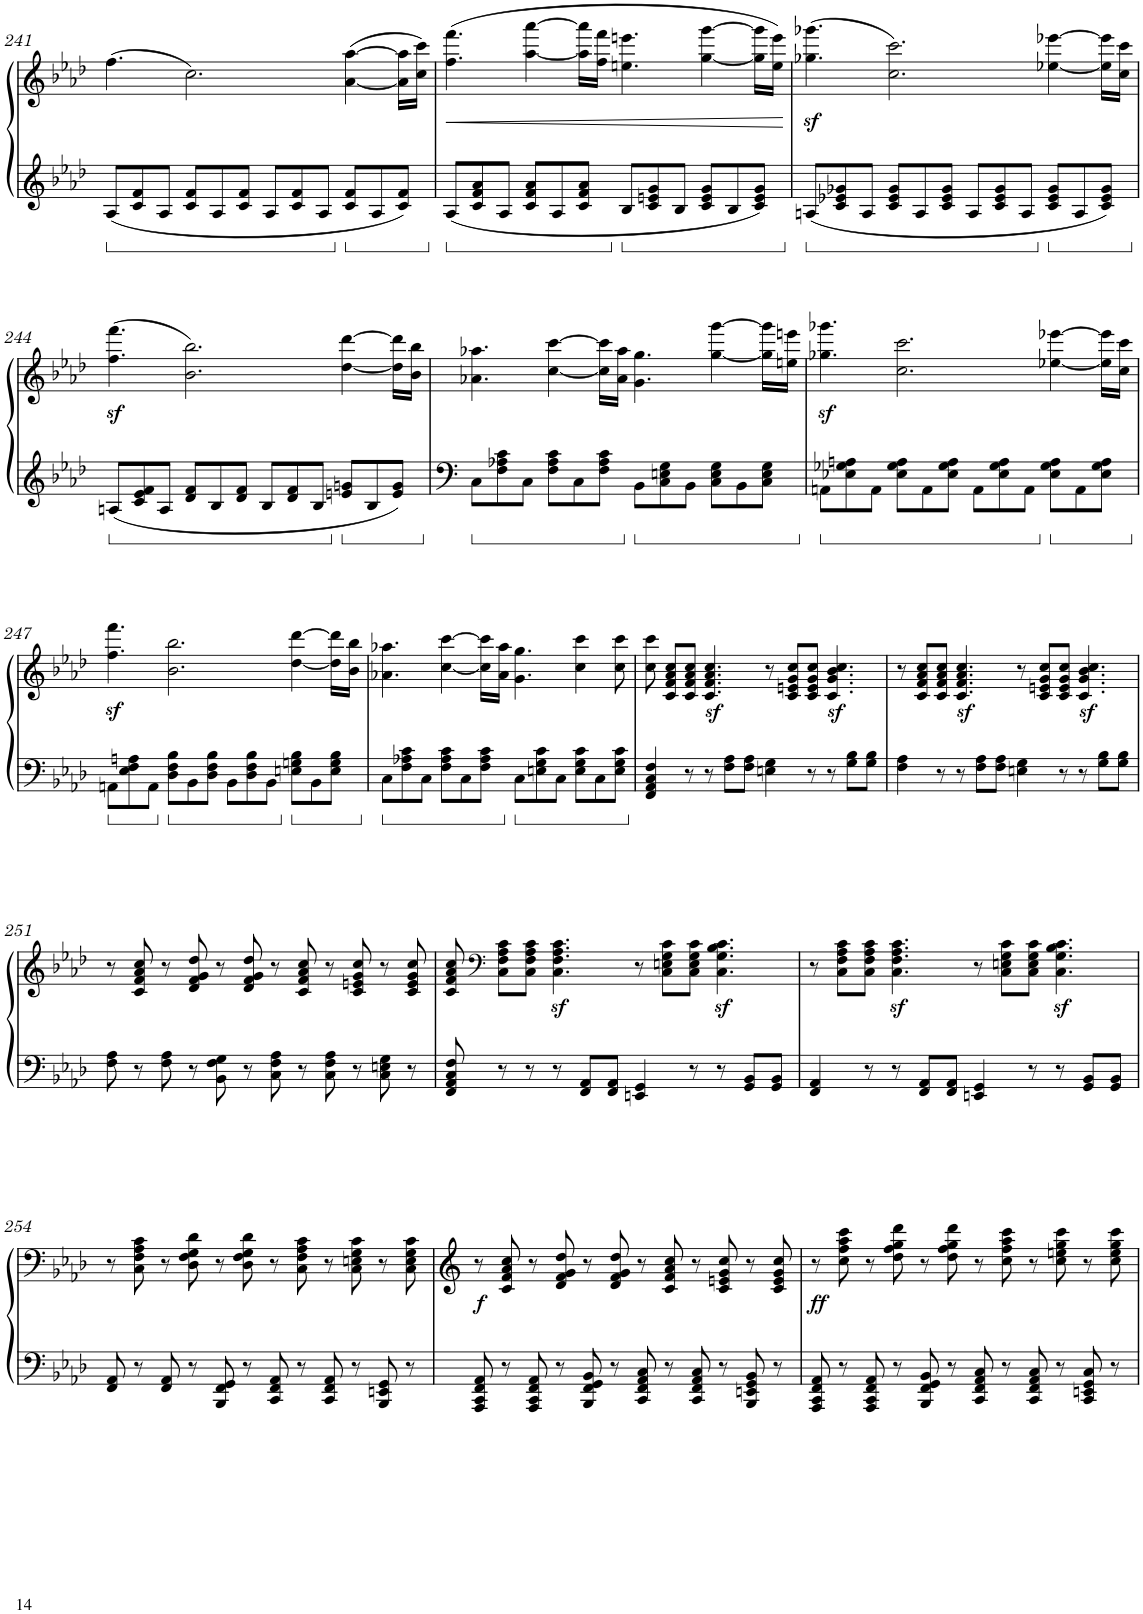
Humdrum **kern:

**kern	**kern	**dynam
*part1	*part1	*part1
*staff2	*staff1	*staff1/2
*I"Piano	*	*
*I'Pno.	*	*
!!LO:PB:g=z
*clefG2	*clefG2	*
*k[b-e-a-d-]	*k[b-e-a-d-]	*
*M12/8	*M12/8	*
=241	=241	=241
8A-/L	(4.ff\	.
8c/ 8f/	.	.
8A-/J	.	.
8c/ 8f/L	2.cc\)	.
8A-/	.	.
8c/ 8f/J	.	.
8A-/L	.	.
8c/ 8f/	.	.
8A-/J	.	.
8c/ 8f/L	([4a-\ [4aa-\	.
8A-/	.	.
8c/ 8f/J	16a-\] 16aa-\]LL	.
.	16cc\ 16ccc\JJ)	.
=242	=242	=242
!	!	!LO:HP:b
8A-/L	(4.ff\ 4.fff\	<
8c/ 8f/ 8a-/	.	.
8A-/J	.	.
8c/ 8f/ 8a-/L	[4aa-\ [4aaa-\	.
8A-/	.	.
8c/ 8f/ 8a-/J	16aa-\] 16aaa-\]LL	.
.	16ff\ 16fff\JJ	.
8B-/L	4.een\ 4.eeen\	.
8c/ 8en/ 8g/	.	.
8B-/J	.	.
8c/ 8e/ 8g/L	[4gg\ [4ggg\	.
8B-/	.	.
8c/ 8e/ 8g/J	16gg\] 16ggg\]LL	.
.	16ee\ 16eee\JJ)	.
.	.	[
=243	=243	=243
8An/L	(4.gg-X\z< 4.ggg-X\z<	.
8c/ 8e-X/ 8g-X/	.	.
8A/J	.	.
8c/ 8e-/ 8g-/L	2.cc\ 2.ccc\)	.
8A/	.	.
8c/ 8e-/ 8g-/J	.	.
8A/L	.	.
8c/ 8e-/ 8g-/	.	.
8A/J	.	.
8c/ 8e-/ 8g-/L	[4ee-X\ [4eee-X\	.
8A/	.	.
8c/ 8e-/ 8g-/J	16ee-\] 16eee-\]LL	.
.	16cc\ 16ccc\JJ	.
!!LO:LB:g=z
=244	=244	=244
8An/L	(4.ff\z< 4.fff\z<	.
8c/ 8e-/ 8f/	.	.
8A/J	.	.
8d-/ 8f/L	2.b-\ 2.bb-\)	.
8B-/	.	.
8d-/ 8f/J	.	.
8B-/L	.	.
8d-/ 8f/	.	.
8B-/J	.	.
8en/ 8gn/L	[4dd-\ [4ddd-\	.
8B-/	.	.
8e/ 8g/J	16dd-\] 16ddd-\]LL	.
.	16b-\ 16bb-\JJ	.
=245	=245	=245
8C\L	4.a-X\ 4.aa-X\	.
8F\ 8A-X\ 8c\	.	.
8C\J	.	.
8F\ 8A-\ 8c\L	[4cc\ [4ccc\	.
8C\	.	.
8F\ 8A-\ 8c\J	16cc\] 16ccc\]LL	.
.	16a-\ 16aa-\JJ	.
8BB-\L	4.g\ 4.gg\	.
8C\ 8En\ 8G\	.	.
8BB-\J	.	.
8C\ 8E\ 8G\L	[4gg\ [4ggg\	.
8BB-\	.	.
8C\ 8E\ 8G\J	16gg\] 16ggg\]LL	.
.	16een\ 16eeen\JJ	.
=246	=246	=246
8AAn\L	4.gg-X\z< 4.ggg-X\z<	.
8E-X\ 8G-X\ 8An\	.	.
8AA\J	.	.
8E-\ 8G-\ 8A\L	2.cc\ 2.ccc\	.
8AA\	.	.
8E-\ 8G-\ 8A\J	.	.
8AA\L	.	.
8E-\ 8G-\ 8A\	.	.
8AA\J	.	.
8E-\ 8G-\ 8A\L	[4ee-X\ [4eee-X\	.
8AA\	.	.
8E-\ 8G-\ 8A\J	16ee-\] 16eee-\]LL	.
.	16cc\ 16ccc\JJ	.
!!LO:LB:g=z
=247	=247	=247
8AAn\L	4.ff\z< 4.fff\z<	.
8E-\ 8F\ 8An\	.	.
8AA\J	.	.
8D-\ 8F\ 8B-\L	2.b-\ 2.bb-\	.
8BB-\	.	.
8D-\ 8F\ 8B-\J	.	.
8BB-\L	.	.
8D-\ 8F\ 8B-\	.	.
8BB-\J	.	.
8En\ 8Gn\ 8B-\L	[4dd-\ [4ddd-\	.
8BB-\	.	.
8E\ 8G\ 8B-\J	16dd-\] 16ddd-\]LL	.
.	16b-\ 16bb-\JJ	.
=248	=248	=248
8C\L	4.a-X\ 4.aa-X\	.
8F\ 8A-X\ 8c\	.	.
8C\J	.	.
8F\ 8A-\ 8c\L	[4cc\ [4ccc\	.
8C\	.	.
8F\ 8A-\ 8c\J	16cc\] 16ccc\]LL	.
.	16a-\ 16aa-\JJ	.
8C\L	4.g\ 4.gg\	.
8En\ 8G\ 8c\	.	.
8C\J	.	.
8E\ 8G\ 8c\L	4cc\ 4ccc\	.
8C\	.	.
8E\ 8G\ 8c\J	8cc\ 8ccc\	.
=249	=249	=249
4FF/ 4AA-/ 4C/ 4F/	8cc\ 8ccc\	.
.	8c/ 8f/ 8a-/ 8cc/L	.
8r	8c/ 8f/ 8a-/ 8cc/J	.
8r	4.c/z< 4.f/z< 4.a-/z< 4.cc/z<	.
8F\ 8A-\L	.	.
8F\ 8A-\J	.	.
4En\ 4G\	8r	.
.	8c/ 8en/ 8g/ 8cc/L	.
8r	8c/ 8e/ 8g/ 8cc/J	.
8r	4.c/z< 4.g/z< 4.b-/z< 4.cc/z<	.
8G\ 8B-\L	.	.
8G\ 8B-\J	.	.
=250	=250	=250
4F\ 4A-\	8r	.
.	8c/ 8f/ 8a-/ 8cc/L	.
8r	8c/ 8f/ 8a-/ 8cc/J	.
8r	4.c/z< 4.f/z< 4.a-/z< 4.cc/z<	.
8F\ 8A-\L	.	.
8F\ 8A-\J	.	.
4En\ 4G\	8r	.
.	8c/ 8en/ 8g/ 8cc/L	.
8r	8c/ 8e/ 8g/ 8cc/J	.
8r	4.c/z< 4.g/z< 4.b-/z< 4.cc/z<	.
8G\ 8B-\L	.	.
8G\ 8B-\J	.	.
!!LO:LB:g=z
=251	=251	=251
8F\ 8A-\	8r	.
8r	8c/ 8f/ 8a-/ 8cc/	.
8F\ 8A-\	8r	.
8r	8d-/ 8f/ 8g/ 8dd-/	.
8BB-\ 8F\ 8G\	8r	.
8r	8d-/ 8f/ 8g/ 8dd-/	.
8C\ 8F\ 8A-\	8r	.
8r	8c/ 8f/ 8a-/ 8cc/	.
8C\ 8F\ 8A-\	8r	.
8r	8c/ 8en/ 8g/ 8cc/	.
8C\ 8En\ 8G\	8r	.
8r	8c/ 8e/ 8g/ 8cc/	.
=252	=252	=252
8FF/ 8AA-/ 8C/ 8F/	8c/ 8f/ 8a-/ 8cc/	.
*	*clefF4	*
8r	8C\ 8F\ 8A-\ 8c\L	.
8r	8C\ 8F\ 8A-\ 8c\J	.
8r	4.C\z< 4.F\z< 4.A-\z< 4.c\z<	.
8FF/ 8AA-/L	.	.
8FF/ 8AA-/J	.	.
4EEn/ 4GG/	8r	.
.	8C\ 8En\ 8G\ 8c\L	.
8r	8C\ 8E\ 8G\ 8c\J	.
8r	4.C\z< 4.G\z< 4.B-\z< 4.c\z<	.
8GG/ 8BB-/L	.	.
8GG/ 8BB-/J	.	.
=253	=253	=253
4FF/ 4AA-/	8r	.
.	8C\ 8F\ 8A-\ 8c\L	.
8r	8C\ 8F\ 8A-\ 8c\J	.
8r	4.C\z< 4.F\z< 4.A-\z< 4.c\z<	.
8FF/ 8AA-/L	.	.
8FF/ 8AA-/J	.	.
4EEn/ 4GG/	8r	.
.	8C\ 8En\ 8G\ 8c\L	.
8r	8C\ 8E\ 8G\ 8c\J	.
8r	4.C\z< 4.G\z< 4.B-\z< 4.c\z<	.
8GG/ 8BB-/L	.	.
8GG/ 8BB-/J	.	.
!!LO:LB:g=z
=254	=254	=254
8FF/ 8AA-/	8r	.
8r	8C\ 8F\ 8A-\ 8c\	.
8FF/ 8AA-/	8r	.
8r	8D-\ 8F\ 8G\ 8d-\	.
8BBB-/ 8FF/ 8GG/	8r	.
8r	8D-\ 8F\ 8G\ 8d-\	.
8CC/ 8FF/ 8AA-/	8r	.
8r	8C\ 8F\ 8A-\ 8c\	.
8CC/ 8FF/ 8AA-/	8r	.
8r	8C\ 8En\ 8G\ 8c\	.
8BBB-/ 8EEn/ 8GG/	8r	.
8r	8C\ 8E\ 8G\ 8c\	.
=255	=255	=255
!	!	!LO:DY:b
8AAA-/ 8CC/ 8FF/ 8AA-/	8r	f
8r	8c/ 8f/ 8a-/ 8cc/	.
8AAA-/ 8CC/ 8FF/ 8AA-/	8r	.
8r	8d-/ 8f/ 8g/ 8dd-/	.
8BBB-/ 8FF/ 8GG/ 8BB-/	8r	.
8r	8d-/ 8f/ 8g/ 8dd-/	.
8CC/ 8FF/ 8AA-/ 8C/	8r	.
8r	8c/ 8f/ 8a-/ 8cc/	.
8CC/ 8FF/ 8AA-/ 8C/	8r	.
8r	8c/ 8en/ 8g/ 8cc/	.
8BBB-/ 8EEn/ 8GG/ 8BB-/	8r	.
8r	8c/ 8e/ 8g/ 8cc/	.
=256	=256	=256
!	!	!LO:DY:b
8AAA-/ 8CC/ 8FF/ 8AA-/	8r	ff
8r	8cc\ 8ff\ 8aa-\ 8ccc\	.
8AAA-/ 8CC/ 8FF/ 8AA-/	8r	.
8r	8dd-\ 8ff\ 8gg\ 8ddd-\	.
8BBB-/ 8FF/ 8GG/ 8BB-/	8r	.
8r	8dd-\ 8ff\ 8gg\ 8ddd-\	.
8CC/ 8FF/ 8AA-/ 8C/	8r	.
8r	8cc\ 8ff\ 8aa-\ 8ccc\	.
8CC/ 8FF/ 8AA-/ 8C/	8r	.
8r	8cc\ 8een\ 8gg\ 8ccc\	.
8CC/ 8EEn/ 8GG/ 8C/	8r	.
8r	8cc\ 8ee\ 8gg\ 8ccc\	.
=	=	=
*-	*-	*-
